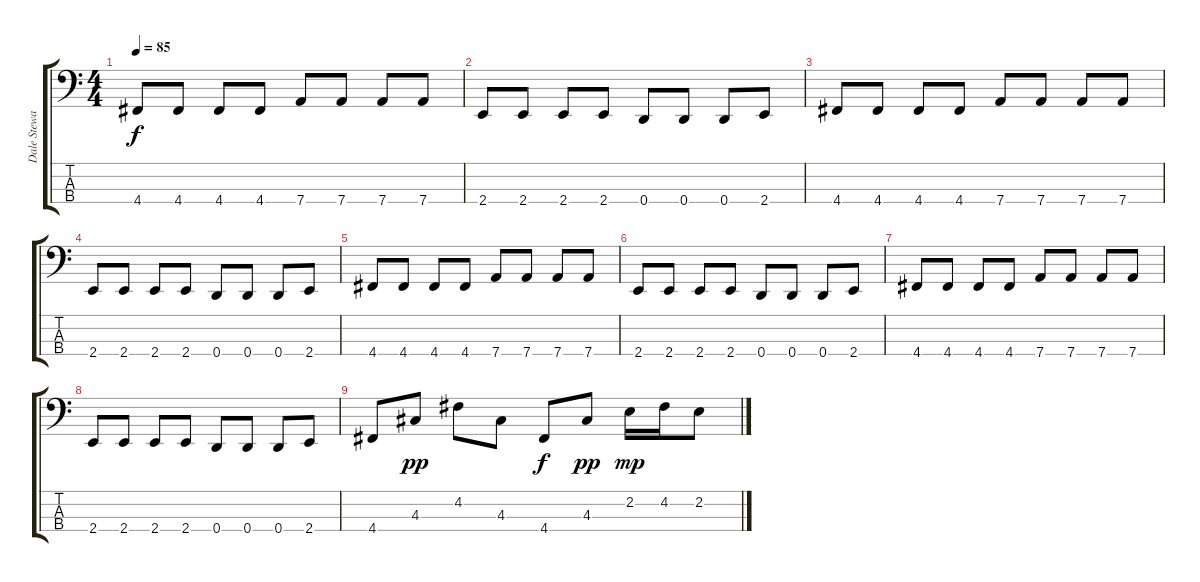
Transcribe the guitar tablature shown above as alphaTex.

\track ("Dale Stewart" "Dale Stewa") {instrument electricbassfinger}
\staff {score tabs}
\tuning (G2 D2 A1 D1) {hide}
\ts (4 4)
\tempo 85
\clef f4
\ks c
4.4.8{dy f} 4.4.8 4.4.8 4.4.8 7.4.8 7.4.8 7.4.8 7.4.8 |
2.4.8 2.4.8 2.4.8 2.4.8 0.4.8 0.4.8 0.4.8 2.4.8 |
4.4.8 4.4.8 4.4.8 4.4.8 7.4.8 7.4.8 7.4.8 7.4.8 |
2.4.8 2.4.8 2.4.8 2.4.8 0.4.8 0.4.8 0.4.8 2.4.8 |
4.4.8 4.4.8 4.4.8 4.4.8 7.4.8 7.4.8 7.4.8 7.4.8 |
2.4.8 2.4.8 2.4.8 2.4.8 0.4.8 0.4.8 0.4.8 2.4.8 |
4.4.8 4.4.8 4.4.8 4.4.8 7.4.8 7.4.8 7.4.8 7.4.8 |
2.4.8 2.4.8 2.4.8 2.4.8 0.4.8 0.4.8 0.4.8 2.4.8 |
4.4.8 4.3.8{dy pp} 4.2.8 4.3.8 4.4.8{dy f} 4.3.8{dy pp} 2.2.16{dy mp} 4.2.16 2.2.8
